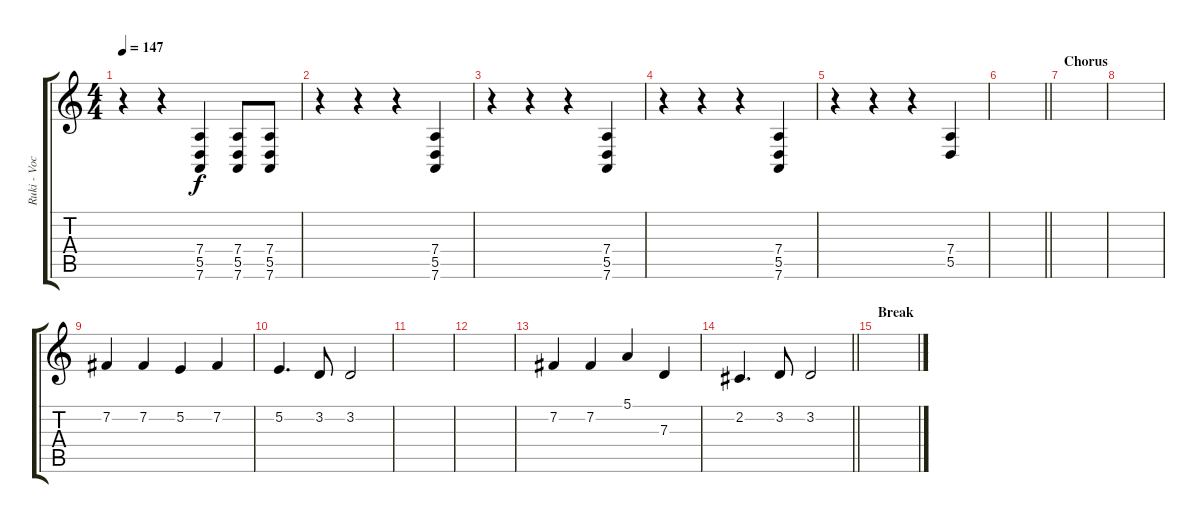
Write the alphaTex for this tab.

\track ("Ruki - Vocals" "Ruki - Voc") {instrument lead6voice}
\staff {score tabs}
\tuning (E4 B3 G3 D3 A2 D2) {hide}
\ts (4 4)
\tempo 147
\clef g2
\ks c
r.4{dy f} r.4 (7.4 5.5 7.6).4 (7.4 5.5 7.6).8 (7.4 5.5 7.6).8 |
r.4 r.4 r.4 (7.4 5.5 7.6).4 |
r.4 r.4 r.4 (7.4 5.5 7.6).4 |
r.4 r.4 r.4 (7.4 5.5 7.6).4 |
r.4 r.4 r.4 (7.4 5.5).4 |
\barLineRight lightlight
|
\section ("" "Chorus")
|
|
7.2.4 7.2.4 5.2.4 7.2.4 |
5.2.4{d} 3.2.8 3.2.2 |
|
|
7.2.4 7.2.4 5.1.4 7.3.4 |
\barLineRight lightlight
2.2.4{d} 3.2.8 3.2.2 |
\section ("" "Break")
